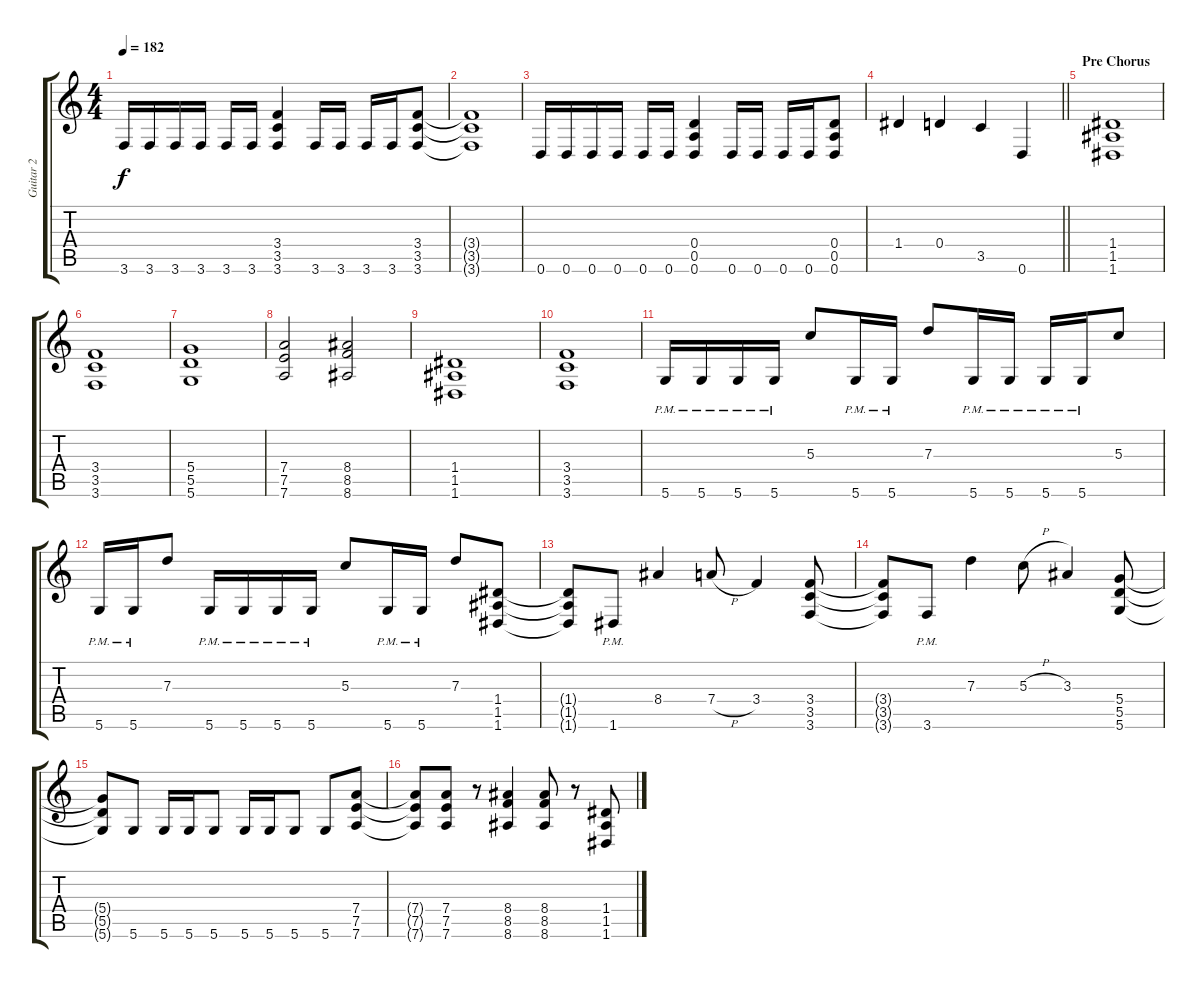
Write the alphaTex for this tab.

\track ("Guitar 2" "Guitar 2") {instrument distortionguitar}
\staff {score tabs}
\tuning (E4 B3 G3 D3 A2 D2) {hide}
\ts (4 4)
\tempo 182
\clef g2
\ks c
3.6.16{dy f} 3.6.16 3.6.16 3.6.16 3.6.16 3.6.16 (3.4 3.5 3.6).4 3.6.16 3.6.16 3.6.16 3.6.16 (3.4 3.5 3.6).8 |
(3.4{t} 3.5{t} 3.6{t}).1 |
0.6.16 0.6.16 0.6.16 0.6.16 0.6.16 0.6.16 (0.4 0.5 0.6).4 0.6.16 0.6.16 0.6.16 0.6.16 (0.4 0.5 0.6).8 |
\barLineRight lightlight
1.4.4 0.4.4 3.5.4 0.6.4 |
\section ("" "Pre Chorus")
(1.4 1.5 1.6).1 |
(3.4 3.5 3.6).1 |
(5.4 5.5 5.6).1 |
(7.4 7.5 7.6).2 (8.4 8.5 8.6).2 |
(1.4 1.5 1.6).1 |
(3.4 3.5 3.6).1 |
5.6{pm}.16 5.6{pm}.16 5.6{pm}.16 5.6{pm}.16 5.3.8 5.6{pm}.16 5.6{pm}.16 7.3.8 5.6{pm}.16 5.6{pm}.16 5.6{pm}.16 5.6{pm}.16 5.3.8 |
5.6{pm}.16 5.6{pm}.16 7.3.8 5.6{pm}.16 5.6{pm}.16 5.6{pm}.16 5.6{pm}.16 5.3.8 5.6{pm}.16 5.6{pm}.16 7.3.8 (1.4 1.5 1.6).8 |
(1.4{t} 1.5{t} 1.6{t}).8 1.6{pm}.8 8.4.4 7.4{h}.8 3.4.4 (3.4 3.5 3.6).8 |
(3.4{t} 3.5{t} 3.6{t}).8 3.6{pm}.8 7.3.4 5.3{h}.8 3.3.4 (5.4 5.5 5.6).8 |
(5.4{t} 5.5{t} 5.6{t}).8 5.6.8 5.6.16 5.6.16 5.6.8 5.6.16 5.6.16 5.6.8 5.6.8 (7.4 7.5 7.6).8 |
(7.4{t} 7.5{t} 7.6{t}).8 (7.4 7.5 7.6).8 r.8 (8.4 8.5 8.6).4 (8.4 8.5 8.6).8 r.8 (1.4 1.5 1.6).8
